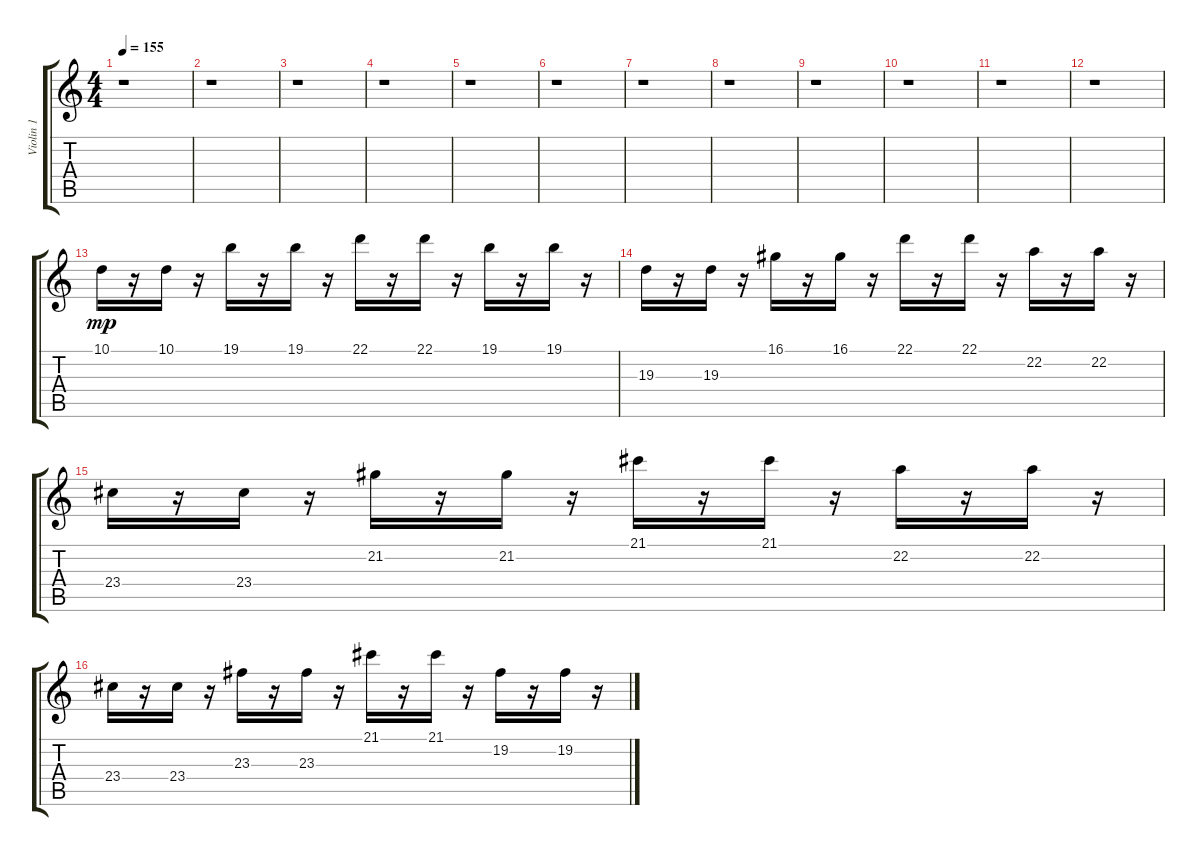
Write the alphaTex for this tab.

\track ("Violin 1" "Violin 1") {instrument violin}
\staff {score tabs}
\tuning (E4 B3 G3 D3 A2 E2) {hide}
\ts (4 4)
\tempo 155
\clef g2
\ks c
r.1{dy f} |
r.1 |
r.1 |
r.1 |
r.1 |
r.1 |
r.1 |
r.1 |
r.1 |
r.1 |
r.1 |
r.1 |
10.1.16{dy mp} r.16 10.1.16 r.16 19.1.16 r.16 19.1.16 r.16 22.1.16 r.16 22.1.16 r.16 19.1.16 r.16 19.1.16 r.16 |
19.3.16 r.16 19.3.16 r.16 16.1.16 r.16 16.1.16 r.16 22.1.16 r.16 22.1.16 r.16 22.2.16 r.16 22.2.16 r.16 |
23.4.16 r.16 23.4.16 r.16 21.2.16 r.16 21.2.16 r.16 21.1.16 r.16 21.1.16 r.16 22.2.16 r.16 22.2.16 r.16 |
23.4.16 r.16 23.4.16 r.16 23.3.16 r.16 23.3.16 r.16 21.1.16 r.16 21.1.16 r.16 19.2.16 r.16 19.2.16 r.16
